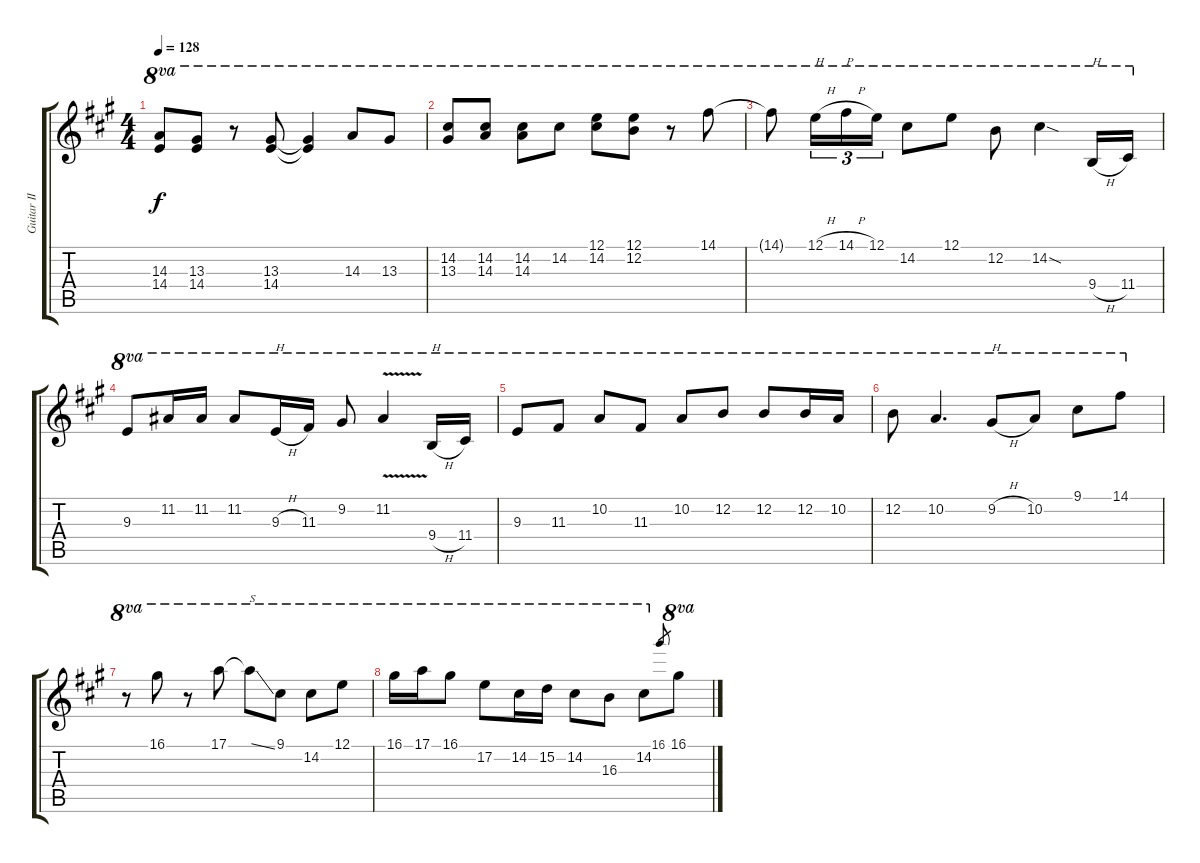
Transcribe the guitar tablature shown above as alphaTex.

\track ("Guitar II" "Guitar II") {instrument distortionguitar}
\staff {score tabs}
\tuning (E4 B3 G3 D3 A2 E2) {hide}
\ts (4 4)
\tempo 128
\clef g2
\ks a
(14.3{t} 14.4{t}).8{ot 8va dy f} (13.3 14.4).8{ot 8va} r.8{ot 8va} (13.3 14.4).8{ot 8va} (13.3{t} 14.4{t}).4{ot 8va} 14.3.8{ot 8va} 13.3.8{ot 8va} |
(14.2 13.3).8{ot 8va} (14.2 14.3).8{ot 8va} (14.2 14.3).8{ot 8va} 14.2.8{ot 8va} (12.1 14.2).8{ot 8va} (12.1 12.2).8{ot 8va} r.8{ot 8va} 14.1.8{ot 8va} |
14.1{t}.8{ot 8va} 12.1{h}.16{tu (3 2) ot 8va txt "H"} 14.1{h}.16{tu (3 2) ot 8va txt "P"} 12.1.16{tu (3 2) ot 8va} 14.2.8{ot 8va} 12.1.8{ot 8va} 12.2.8{ot 8va} 14.2{sod}.4{ot 8va} 9.4{h}.16{ot 8va txt "H"} 11.4.16{ot 8va} |
9.3.8{ot 8va} 11.2.16{ot 8va} 11.2.16{ot 8va} 11.2.8{ot 8va} 9.3{h}.16{ot 8va txt "H"} 11.3.16{ot 8va} 9.2.8{ot 8va} 11.2{v}.4{ot 8va} 9.4{h}.16{ot 8va txt "H"} 11.4.16{ot 8va} |
9.3.8{ot 8va volume 0} 11.3.8{ot 8va} 10.2.8{ot 8va} 11.3.8{ot 8va} 10.2.8{ot 8va} 12.2.8{ot 8va} 12.2.8{ot 8va} 12.2.16{ot 8va} 10.2.16{ot 8va} |
12.2.8{ot 8va} 10.2.4{d ot 8va} 9.2{h}.8{ot 8va txt "H"} 10.2.8{ot 8va} 9.1.8{ot 8va} 14.1.8{ot 8va} |
r.8{ot 8va} 16.1.8{ot 8va} r.8{ot 8va} 17.1.8{ot 8va} 17.1{ss t}.8{ot 8va txt "S"} 9.1.8{ot 8va} 14.2.8{ot 8va} 12.1.8{ot 8va} |
16.1.16{ot 8va} 17.1.16{ot 8va} 16.1.8{ot 8va} 17.2.8{ot 8va} 14.2.16{ot 8va} 15.2.16{ot 8va} 14.2.8{ot 8va} 16.3.8{ot 8va} 14.2.8{ot 8va} 16.1.8{gr} 16.1.8{ot 8va}
